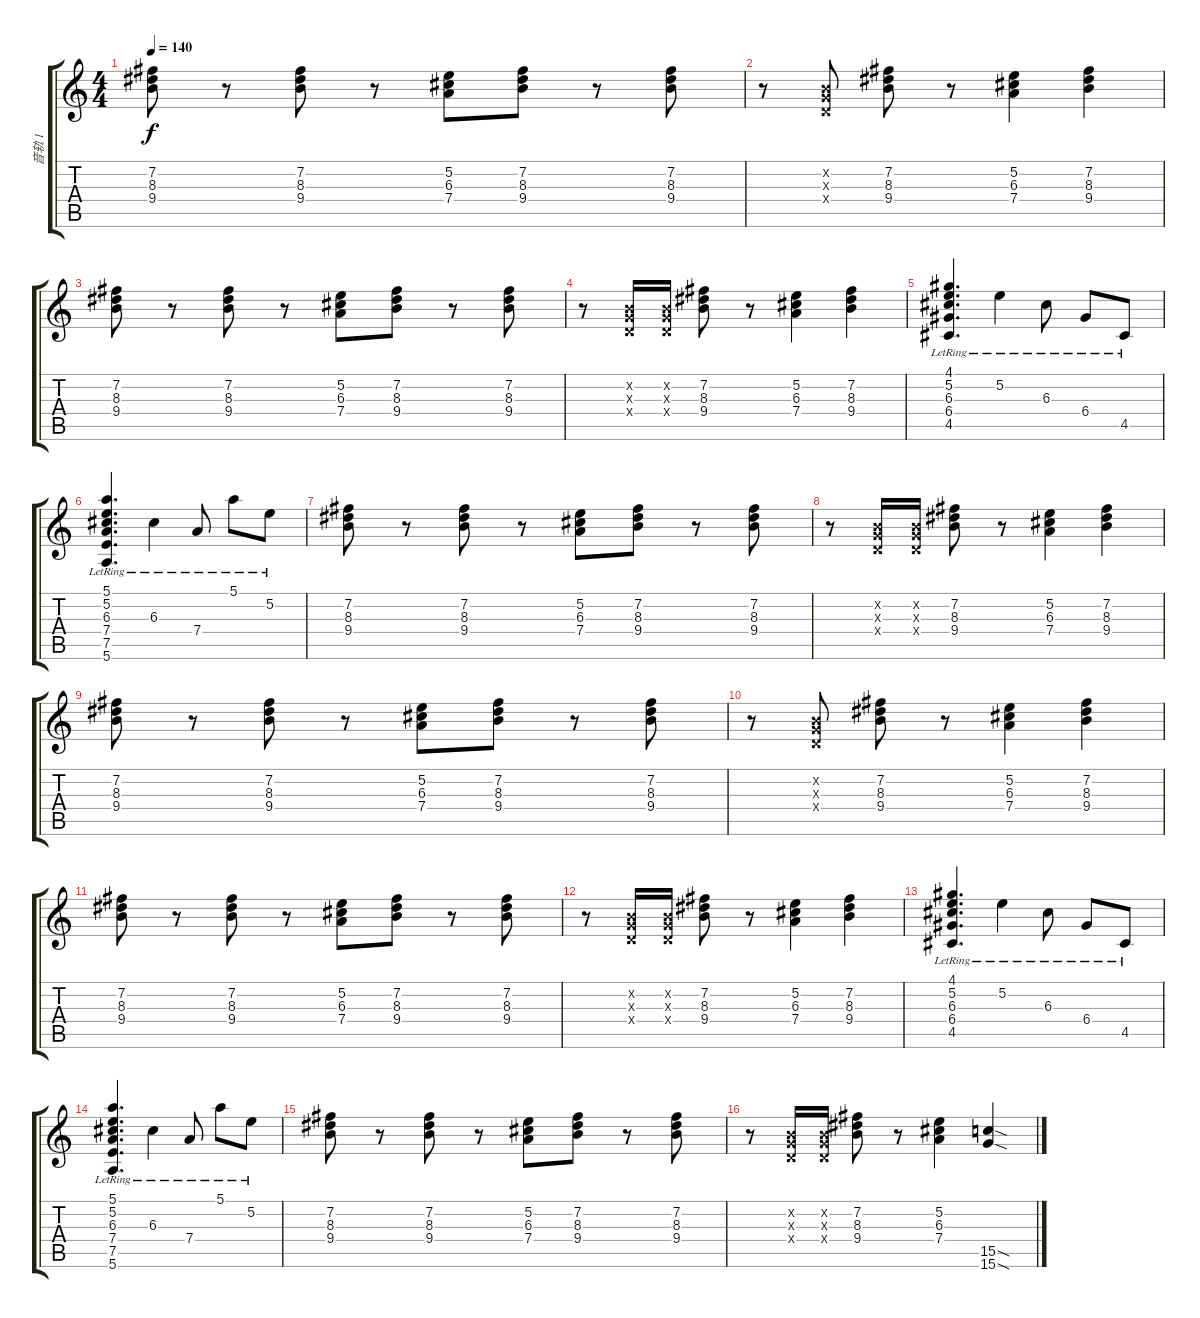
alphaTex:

\track ("音轨 1" "音轨 1") {instrument distortionguitar}
\staff {score tabs}
\tuning (E4 B3 G3 D3 A2 E2) {hide}
\ts (4 4)
\tempo 140
\clef g2
\ks c
(7.2 8.3 9.4).8{dy f} r.8 (7.2 8.3 9.4).8 r.8 (5.2 6.3 7.4).8 (7.2 8.3 9.4).8 r.8 (7.2 8.3 9.4).8 |
r.8 (0.2{x} 0.3{x} 0.4{x}).8 (7.2 8.3 9.4).8 r.8 (5.2 6.3 7.4).4 (7.2 8.3 9.4).4 |
(7.2 8.3 9.4).8 r.8 (7.2 8.3 9.4).8 r.8 (5.2 6.3 7.4).8 (7.2 8.3 9.4).8 r.8 (7.2 8.3 9.4).8 |
r.8 (0.2{x} 0.3{x} 0.4{x}).16 (0.2{x} 0.3{x} 0.4{x}).16 (7.2 8.3 9.4).8 r.8 (5.2 6.3 7.4).4 (7.2 8.3 9.4).4 |
(4.1{lr} 5.2{lr} 6.3{lr} 6.4{lr} 4.5{lr}).4{d} 5.2{lr}.4 6.3{lr}.8 6.4{lr}.8 4.5{lr}.8 |
(5.1{lr} 5.2{lr} 6.3{lr} 7.4{lr} 7.5{lr} 5.6{lr}).4{d} 6.3{lr}.4 7.4{lr}.8 5.1{lr}.8 5.2{lr}.8 |
(7.2 8.3 9.4).8 r.8 (7.2 8.3 9.4).8 r.8 (5.2 6.3 7.4).8 (7.2 8.3 9.4).8 r.8 (7.2 8.3 9.4).8 |
r.8 (0.2{x} 0.3{x} 0.4{x}).16 (0.2{x} 0.3{x} 0.4{x}).16 (7.2 8.3 9.4).8 r.8 (5.2 6.3 7.4).4 (7.2 8.3 9.4).4 |
(7.2 8.3 9.4).8 r.8 (7.2 8.3 9.4).8 r.8 (5.2 6.3 7.4).8 (7.2 8.3 9.4).8 r.8 (7.2 8.3 9.4).8 |
r.8 (0.2{x} 0.3{x} 0.4{x}).8 (7.2 8.3 9.4).8 r.8 (5.2 6.3 7.4).4 (7.2 8.3 9.4).4 |
(7.2 8.3 9.4).8 r.8 (7.2 8.3 9.4).8 r.8 (5.2 6.3 7.4).8 (7.2 8.3 9.4).8 r.8 (7.2 8.3 9.4).8 |
r.8 (0.2{x} 0.3{x} 0.4{x}).16 (0.2{x} 0.3{x} 0.4{x}).16 (7.2 8.3 9.4).8 r.8 (5.2 6.3 7.4).4 (7.2 8.3 9.4).4 |
(4.1{lr} 5.2{lr} 6.3{lr} 6.4{lr} 4.5{lr}).4{d} 5.2{lr}.4 6.3{lr}.8 6.4{lr}.8 4.5{lr}.8 |
(5.1{lr} 5.2{lr} 6.3{lr} 7.4{lr} 7.5{lr} 5.6{lr}).4{d} 6.3{lr}.4 7.4{lr}.8 5.1{lr}.8 5.2{lr}.8 |
(7.2 8.3 9.4).8 r.8 (7.2 8.3 9.4).8 r.8 (5.2 6.3 7.4).8 (7.2 8.3 9.4).8 r.8 (7.2 8.3 9.4).8 |
r.8 (0.2{x} 0.3{x} 0.4{x}).16 (0.2{x} 0.3{x} 0.4{x}).16 (7.2 8.3 9.4).8 r.8 (5.2 6.3 7.4).4 (15.5{sod} 15.6{sod}).4
